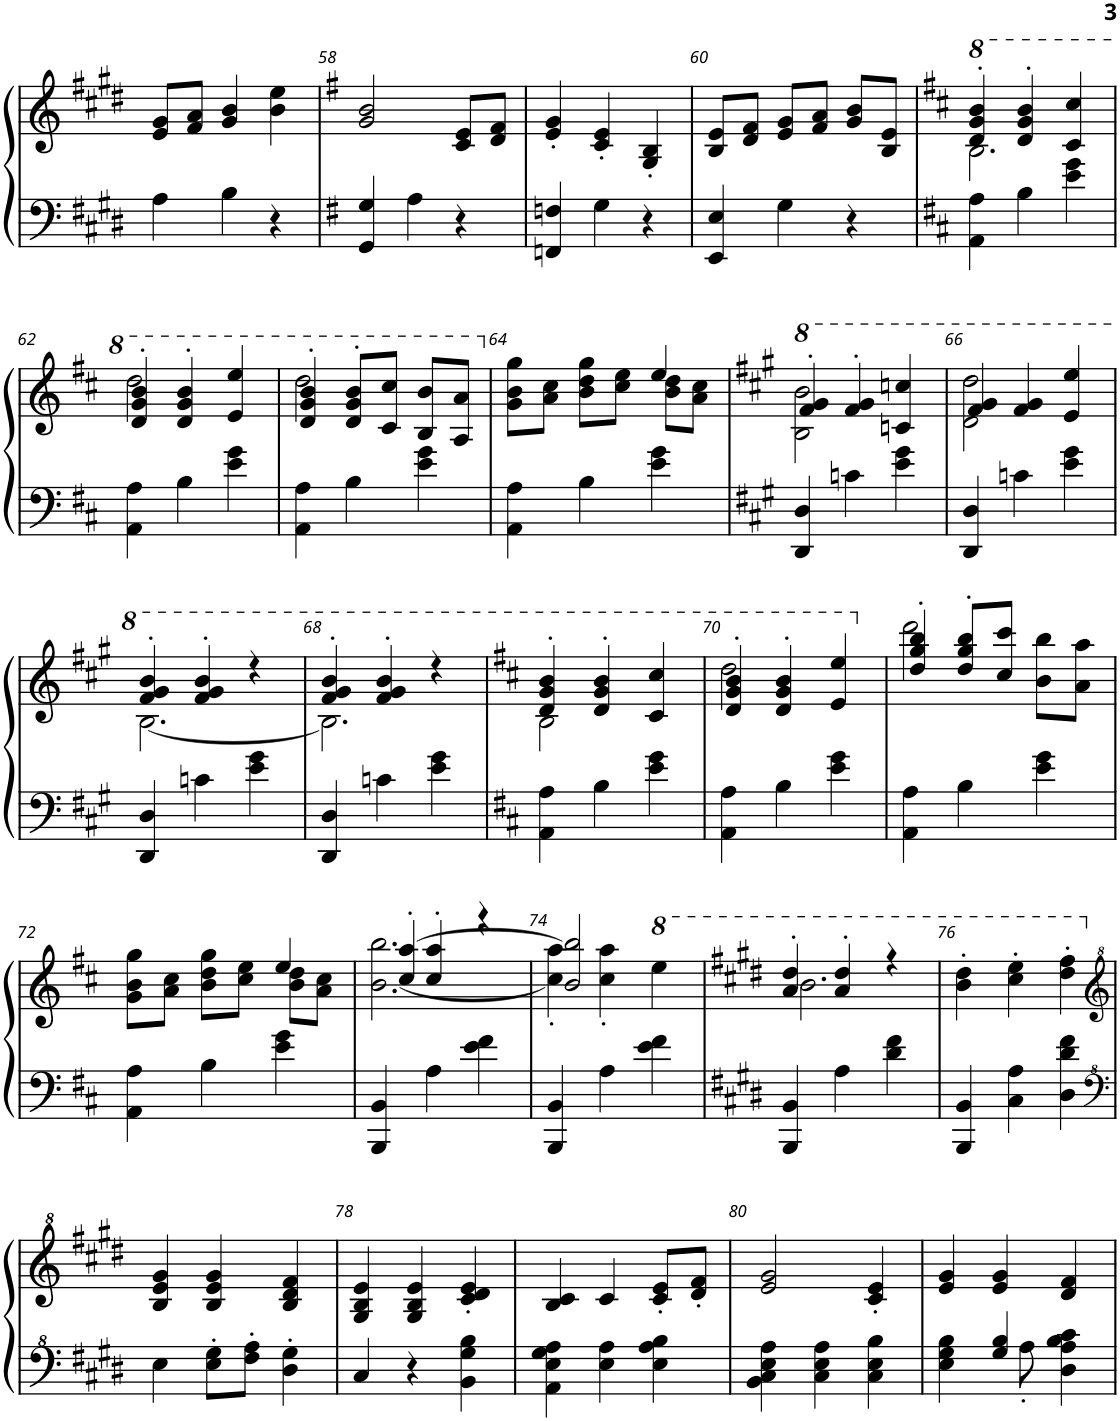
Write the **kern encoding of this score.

**kern	**kern
*part1	*part1
*staff2	*staff1
*I"Piano, Right	*
*I'Pno.	*
!!LO:PB:g=z
*clefF4	*clefG2
*k[f#c#g#d#]	*k[f#c#g#d#]
*M3/4	*M3/4
=57	=57
4A\	8e/ 8g#/L
.	8f#/ 8a/J
4B\	4g#/ 4b/
4r	4b\ 4ee\
=58	=58
*k[f#]	*k[f#]
4GG/ 4G/	2g/ 2b/
4A\	.
4r	8c/ 8e/L
.	8d/ 8f#/J
=59	=59
4FFn/ 4Fn/	4e/' 4g/'
4G\	4c/' 4e/'
4r	4G/' 4B/'
=60	=60
4EE/ 4E/	8B/ 8e/L
.	8d/ 8f#/J
4G\	8e/ 8g/L
.	8f#/ 8a/J
4r	8g/ 8b/L
.	8B/ 8e/J
=61	=61
*k[f#c#]	*k[f#c#]
*	*8va
*	*^
4AA\ 4A\	4dd/' 4gg/' 4bb/'	2.b\
4B\	4dd/' 4gg/' 4bb/'	.
4e\ 4g\	4cc#/ 4ccc#/	.
!!LO:LB:g=z	!!
=62	=62	=62
4AA\ 4A\	4dd/' 4gg/' 4bb/'	2ddd\
4B\	4dd/' 4gg/' 4bb/'	.
4e\ 4g\	4ee/ 4eee/	4ryy
=63	=63	=63
4AA\ 4A\	4dd/' 4gg/' 4bb/'	2ddd\
4B\	8dd/' 8gg/' 8bb/'L	.
.	8cc#/ 8ccc#/J	.
4e\ 4g\	8b/ 8bb/L	4ryy
.	8a/ 8aa/J	.
=64	=64	=64
*	*X8va	*
4AA\ 4A\	8g\ 8b\ 8gg\L	2ryy
.	8a\ 8cc#\J	.
4B\	8b\ 8dd\ 8gg\L	.
.	8cc#\ 8ee\J	.
4e\ 4g\	4ee/	8b\ 8dd\L
.	.	8a\ 8cc#\J
=65	=65	=65
*k[f#c#g#]	*k[f#c#g#]	*
*	*8va	*
4DD/ 4D/	4ff#/' 4gg#/'	2b\ 2bb\
4cn\	4ff#/' 4gg#/'	.
4e\ 4g#\	4ccn/ 4cccn/	4ryy
=66	=66	=66
4DD/ 4D/	4ff#/ 4gg#/	2dd\ 2ddd\
4cn\	4ff#/ 4gg#/	.
4e\ 4g#\	4ee/ 4eee/	4ryy
!!LO:LB:g=z	!!
=67	=67	=67
4DD/ 4D/	4ff#/' 4gg#/' 4bb/'	[2.b\
4cn\	4ff#/' 4gg#/' 4bb/'	.
4e\ 4g#\	4r	.
=68	=68	=68
4DD/ 4D/	4ff#/' 4gg#/' 4bb/'	2.b\]
4cn\	4ff#/' 4gg#/' 4bb/'	.
4e\ 4g#\	4r	.
=69	=69	=69
*k[f#c#]	*k[f#c#]	*
4AA\ 4A\	4dd/' 4gg/' 4bb/'	2b\
4B\	4dd/' 4gg/' 4bb/'	.
4e\ 4g\	4cc#/ 4ccc#/	4ryy
=70	=70	=70
4AA\ 4A\	4dd/' 4gg/' 4bb/'	2ddd\
4B\	4dd/' 4gg/' 4bb/'	.
4e\ 4g\	4ee/ 4eee/	4ryy
=71	=71	=71
*	*X8va	*
4AA\ 4A\	4dd/' 4gg/' 4bb/'	2ddd\
4B\	8dd/' 8gg/' 8bb/'L	.
.	8cc#/ 8ccc#/J	.
4e\ 4g\	8b\ 8bb\L	4ryy
.	8a\ 8aa\J	.
!!LO:LB:g=z	!!
=72	=72	=72
4AA\ 4A\	8g\ 8b\ 8gg\L	2ryy
.	8a\ 8cc#\J	.
4B\	8b\ 8dd\ 8gg\L	.
.	8cc#\ 8ee\J	.
4e\ 4g\	4ee/	8b\ 8dd\L
.	.	8a\ 8cc#\J
=73	=73	=73
4BBB/ 4BB/	4cc#/' 4aa/'	[2.b\ [>2.bb\
4A\	4cc#/' 4aa/'	.
4e\ 4f#\	4r	.
=74	=74	=74
4BBB/ 4BB/	2b/] 2bb/]	4cc#\' 4aa\'
4A\	.	4cc#\' 4aa\'
*	*8va	*
4e\ 4f#\	4eee\	4ryy
=75	=75	=75
*k[f#c#g#d#]	*k[f#c#g#d#]	*
4BBB/ 4BB/	4aa/' 4ddd#/'	2.bb\
4A\	4aa/' 4ddd#/'	.
4d#\ 4f#\	4r	.
*	*v	*v
=76	=76
4BBB/ 4BB/	4bb\' 4ddd#\'
4C#\ 4A\	4ccc#\' 4eee\'
4D#\ 4d#\ 4f#\	4ddd#\' 4fff#\'
!!LO:LB:g=z
=77	=77
*clefF^4	*clefG^2
*	*X8va
4e\	4b/ 4ee/ 4gg#/
8e\' 8g#\'L	4b/ 4ee/ 4gg#/
8f#\' 8a\'J	.
4d#\' 4g#\'	4b/ 4dd#/ 4ff#/
=78	=78
4c#/	4g#/ 4b/ 4ee/
4r	4g#/ 4b/ 4ee/
4B\ 4g#\ 4b\	4cc#/' 4dd#/' 4ee/'
=79	=79
4A\ 4e\ 4g#\ 4a\	4b/ 4cc#/
4e\ 4a\	4cc#/
4e\ 4a\ 4b\	8cc#/' 8ee/'L
.	8dd#/' 8ff#/'J
=80	=80
4B\ 4c#\ 4e\ 4a\	2ee/ 2gg#/
4c#\ 4e\ 4a\	.
4c#\ 4e\ 4b\	4cc#/' 4ee/'
=81	=81
*^	*
4e\ 4g#\ 4b\	4.ryy	4ee/ 4gg#/
4g#/ 4b/	.	4ee/ 4gg#/
.	8a'\	.
4d#\ 4a\ 4b\ 4cc#\	4ryy	4dd#/ 4ff#/
*v	*v	*
=	=
*-	*-
